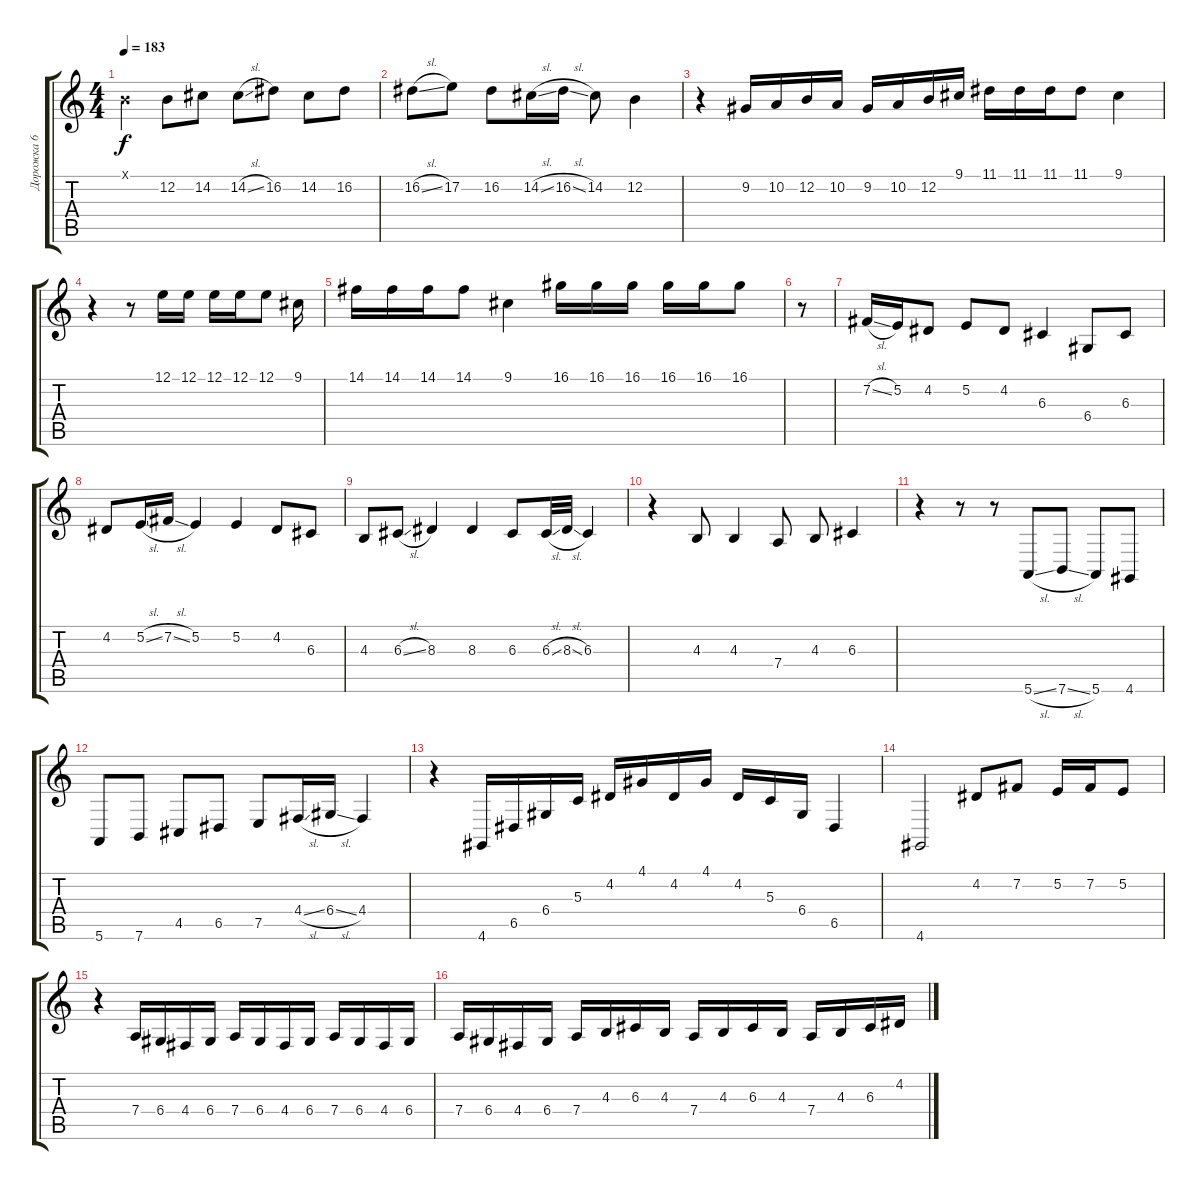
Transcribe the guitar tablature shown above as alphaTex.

\track ("Дорожка 6" "Дорожка 6") {instrument pad6metallic}
\staff {score tabs}
\tuning (E4 B3 G3 D3 A2 E2) {hide}
\ts (4 4)
\tempo 183
\clef g2
\ks c
7.1{x}.4{dy f} 12.2.8 14.2.8 14.2{sl}.8 16.2.8 14.2.8 16.2.8 |
16.2{sl}.8 17.2.8 16.2.8 14.2{sl}.16 16.2{sl}.16 14.2.8 12.2.4 |
r.4 9.2.16 10.2.16 12.2.16 10.2.16 9.2.16 10.2.16 12.2.16 9.1.16 11.1.16 11.1.16 11.1.16 11.1.8 9.1.4 |
r.4 r.8 12.1.16 12.1.16 12.1.16 12.1.16 12.1.8 9.1.16 |
14.1.16 14.1.16 14.1.16 14.1.8 9.1.4 16.1.16 16.1.16 16.1.16 16.1.16 16.1.16 16.1.8 |
r.8 |
7.2{sl}.16 5.2.16 4.2.8 5.2.8 4.2.8 6.3.4 6.4.8 6.3.8 |
4.2.8 5.2{sl}.16 7.2{sl}.16 5.2.4 5.2.4 4.2.8 6.3.8 |
4.3.8 6.3{sl}.8 8.3.4 8.3.4 6.3.8 6.3{sl}.32 8.3{sl}.32 6.3.4 |
r.4 4.3.8 4.3.4 7.4.8 4.3.8 6.3.4 |
r.4 r.8 r.8 5.6{sl}.8 7.6{sl}.8 5.6.8 4.6.8 |
5.6.8 7.6.8 4.5.8 6.5.8 7.5.8 4.4{sl}.16 6.4{sl}.16 4.4.4 |
r.4 4.6.16 6.5.16 6.4.16 5.3.16 4.2.16 4.1.16 4.2.16 4.1.16 4.2.16 5.3.16 6.4.16 6.5.4 |
4.6.2 4.2.8 7.2.8 5.2.16 7.2.16 5.2.8 |
r.4 7.4.16 6.4.16 4.4.16 6.4.16 7.4.16 6.4.16 4.4.16 6.4.16 7.4.16 6.4.16 4.4.16 6.4.16 |
7.4.16 6.4.16 4.4.16 6.4.16 7.4.16 4.3.16 6.3.16 4.3.16 7.4.16 4.3.16 6.3.16 4.3.16 7.4.16 4.3.16 6.3.16 4.2.16
